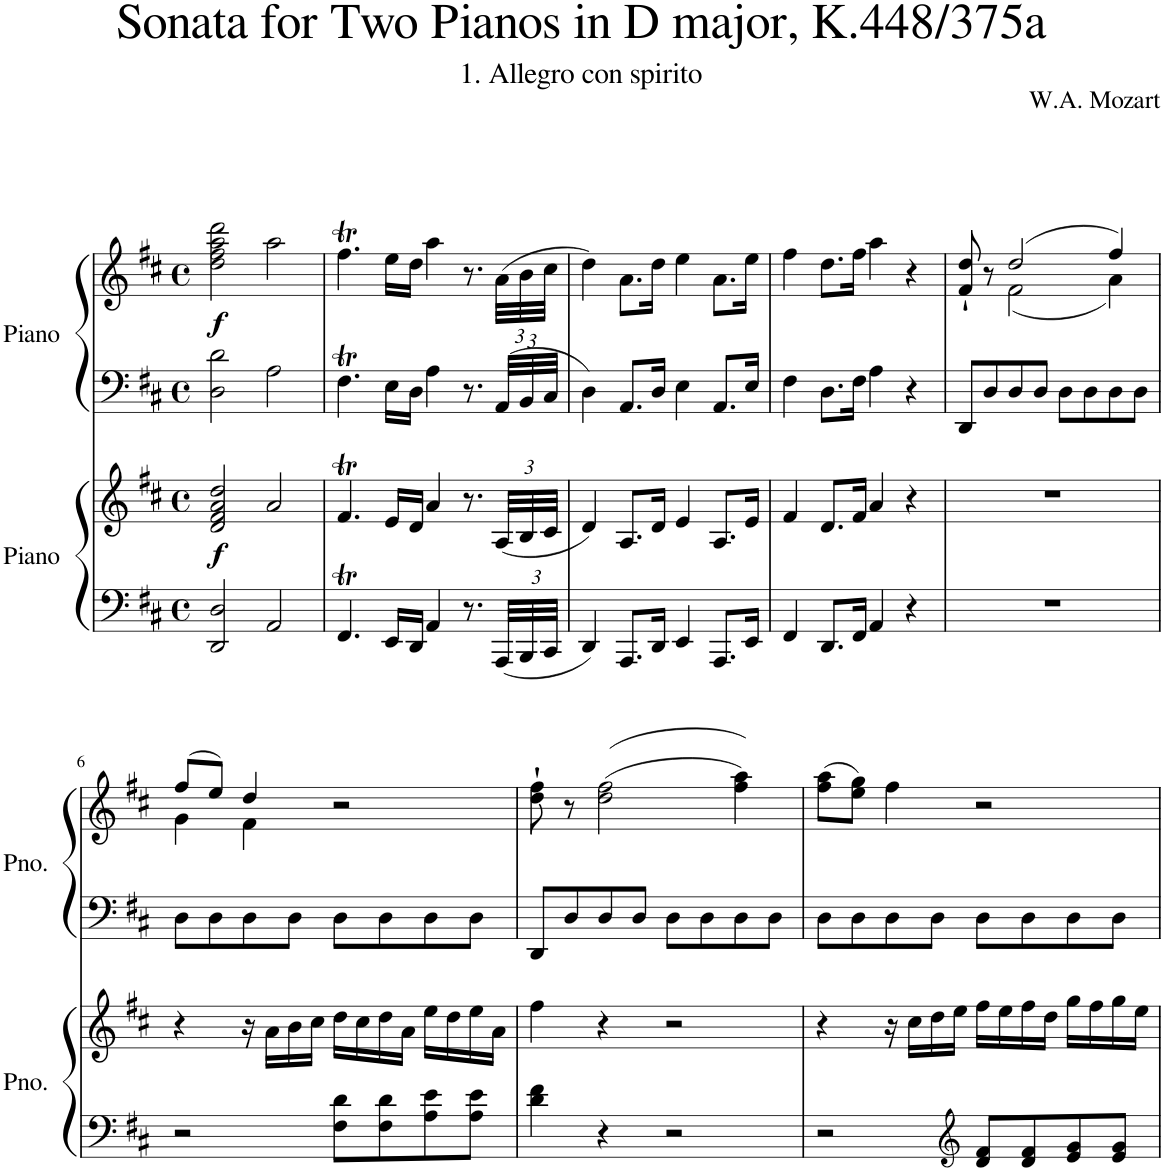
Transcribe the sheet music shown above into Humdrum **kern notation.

**kern	**kern	**dynam	**kern	**kern	**dynam
*part2	*part2	*part2	*part1	*part1	*part1
*staff4	*staff3	*staff3/4	*staff2	*staff1	*staff1/2
*I"Piano	*	*	*I"Piano	*	*
*I'Pno.	*	*	*I'Pno.	*	*
*clefF4	*clefG2	*	*clefF4	*clefG2	*
*k[f#c#]	*k[f#c#]	*	*k[f#c#]	*k[f#c#]	*
*M4/4	*M4/4	*	*M4/4	*M4/4	*
*met(c)	*met(c)	*	*met(c)	*met(c)	*
=1	=1	=1	=1	=1	=1
!	!	!LO:DY:b	!	!	!LO:DY:b
2DD/ 2D/	2d/ 2f#/ 2a/ 2dd/	f	2D\ 2d\	2dd\ 2ff#\ 2aa\ 2ddd\	f
2AA/	2a/	.	2A\	2aa\	.
=2	=2	=2	=2	=2	=2
4.FF#t/	4.f#t/	.	4.F#t\	4.ff#t\	.
16EE/LL	16e/LL	.	16E\LL	16ee\LL	.
16DD/JJ	16d/JJ	.	16D\JJ	16dd\JJ	.
4AA/	4a/	.	4A\	4aa\	.
8.r	8.r	.	8.r	8.r	.
*Xbrackettup	*Xbrackettup	*	*Xbrackettup	*Xbrackettup	*
48AAA/LLL	(48A/LLL	.	48AA/LLL	(48a\LLL	.
48BBB/	48B/	.	48BB/	48b\	.
48CC#/JJJ	48c#/JJJ	.	48C#/JJJ	48cc#\JJJ	.
=3	=3	=3	=3	=3	=3
4DD/	4d/)	.	4D\	4dd\)	.
8.AAA/L	8.A/L	.	8.AA/L	8.a\L	.
16DD/Jk	16d/Jk	.	16D/Jk	16dd\Jk	.
4EE/	4e/	.	4E\	4ee\	.
8.AAA/L	8.A/L	.	8.AA/L	8.a\L	.
16EE/Jk	16e/Jk	.	16E/Jk	16ee\Jk	.
=4	=4	=4	=4	=4	=4
4FF#/	4f#/	.	4F#\	4ff#\	.
8.DD/L	8.d/L	.	8.D\L	8.dd\L	.
16FF#/Jk	16f#/Jk	.	16F#\Jk	16ff#\Jk	.
4AA/	4a/	.	4A\	4aa\	.
4r	4r	.	4r	4r	.
=5	=5	=5	=5	=5	=5
*	*	*	*	*^	*
1r	1r	.	8DD/L	8f#/` 8dd/`	4ryy	.
.	.	.	8D/	8r	.	.
.	.	.	8D/	(2dd/	(2f#\	.
.	.	.	8D/J	.	.	.
.	.	.	8D\L	.	.	.
.	.	.	8D\	.	.	.
.	.	.	8D\	4ff#/)	4a\)	.
.	.	.	8D\J	.	.	.
!!LO:LB:g=z	!!
=6	=6	=6	=6	=6	=6	=6
2r	4r	.	8D\L	(8ff#/L	4g\	.
.	.	.	8D\	8ee/J)	.	.
.	16r	.	8D\	4dd/	4f#\	.
.	16a\LL	.	.	.	.	.
.	16b\	.	8D\J	.	.	.
.	16cc#\JJ	.	.	.	.	.
8F#\ 8d\L	16dd\LL	.	8D\L	2r	2ryy	.
.	16cc#\	.	.	.	.	.
8F#\ 8d\	16dd\	.	8D\	.	.	.
.	16a\JJ	.	.	.	.	.
8A\ 8e\	16ee\LL	.	8D\	.	.	.
.	16dd\	.	.	.	.	.
8A\ 8e\J	16ee\	.	8D\J	.	.	.
.	16a\JJ	.	.	.	.	.
*	*	*	*	*v	*v	*
=7	=7	=7	=7	=7	=7
4d\ 4f#\	4ff#\	.	8DD/L	8dd\` 8ff#\`	.
.	.	.	8D/	8r	.
4r	4r	.	8D/	((2dd\ 2ff#\	.
.	.	.	8D/J	.	.
2r	2r	.	8D\L	.	.
.	.	.	8D\	.	.
.	.	.	8D\	4ff#\ 4aa\))	.
.	.	.	8D\J	.	.
=8	=8	=8	=8	=8	=8
2r	4r	.	8D\L	(8ff#\ 8aa\L	.
.	.	.	8D\	8ee\ 8gg\J)	.
.	16r	.	8D\	4ff#\	.
.	16cc#\LL	.	.	.	.
.	16dd\	.	8D\J	.	.
.	16ee\JJ	.	.	.	.
*clefG2	*	*	*	*	*
8d/ 8f#/L	16ff#\LL	.	8D\L	2r	.
.	16ee\	.	.	.	.
8d/ 8f#/	16ff#\	.	8D\	.	.
.	16dd\JJ	.	.	.	.
8e/ 8g/	16gg\LL	.	8D\	.	.
.	16ff#\	.	.	.	.
8e/ 8g/J	16gg\	.	8D\J	.	.
.	16ee\JJ	.	.	.	.
=	=	=	=	=	=
*-	*-	*-	*-	*-	*-
